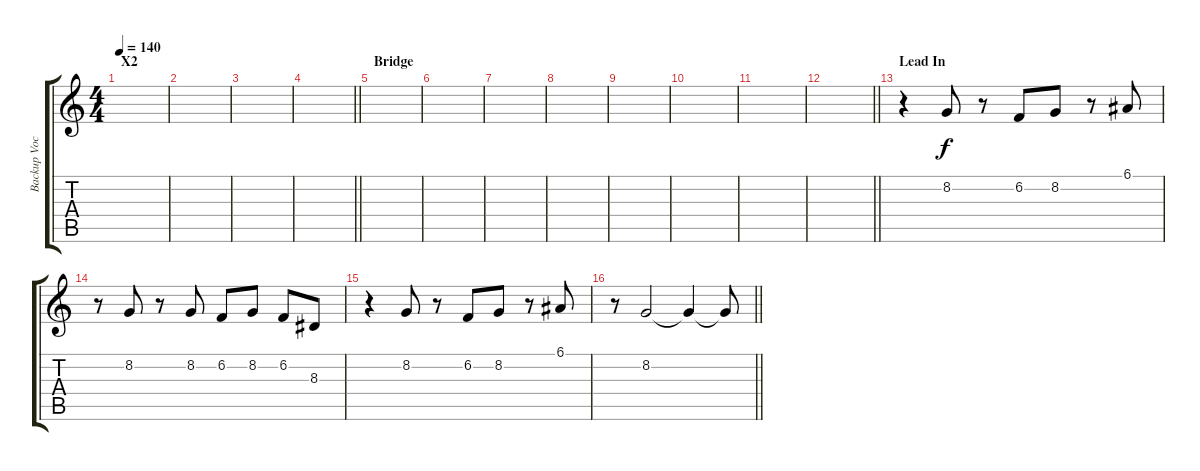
\track ("Backup Vocals" "Backup Voc") {instrument pad7halo}
\staff {score tabs}
\tuning (E4 B3 G3 D3 A2 D2) {hide}
\ts (4 4)
\section ("" "X2")
\tempo 140
\clef g2
\ks c
|
|
|
\barLineRight lightlight
|
\section ("" "Bridge")
|
|
|
|
|
|
|
\barLineRight lightlight
|
\section ("" "Lead In")
r.4 8.2.8 r.8 6.2.8 8.2.8 r.8 6.1.8 |
r.8 8.2.8 r.8 8.2.8 6.2.8 8.2.8 6.2.8 8.3.8 |
r.4 8.2.8 r.8 6.2.8 8.2.8 r.8 6.1.8 |
\barLineRight lightlight
r.8 8.2.2 8.2{t}.4 8.2{t}.8
